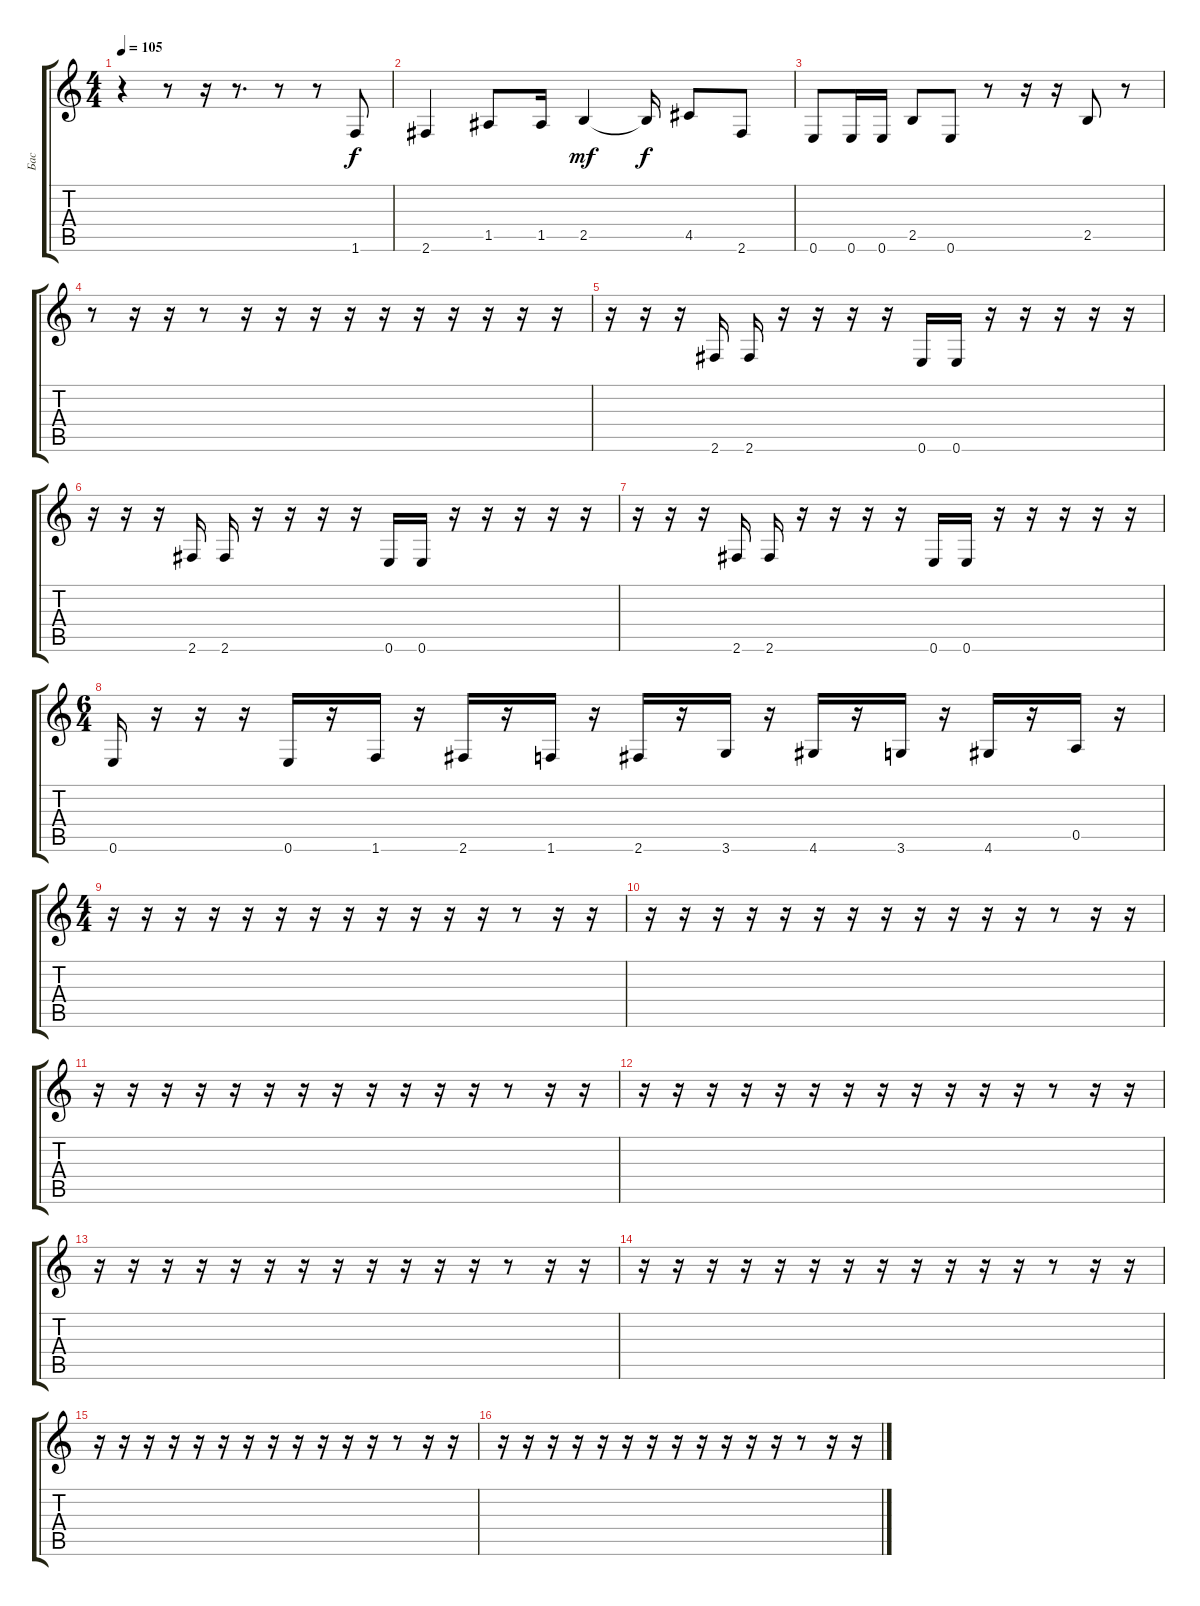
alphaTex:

\track ("Бас" "Бас") {instrument electricbassfinger}
\staff {score tabs}
\tuning (E4 B3 G3 D3 A2 E2) {hide}
\ts (4 4)
\tempo 105
\clef g2
\ks c
r.4{dy f} r.8 r.16 r.8{d} r.8 r.8 1.6.8 |
2.6.4 1.5.8 1.5.16 2.5.4{dy mf} 2.5{t}.16{dy f} 4.5.8 2.6.8 |
0.6.8 0.6.16 0.6.16 2.5.8 0.6.8 r.8 r.16 r.16 2.5.8 r.8 |
r.8 r.16 r.16 r.8 r.16 r.16 r.16 r.16 r.16 r.16 r.16 r.16 r.16 r.16 |
r.16 r.16 r.16 2.6.16 2.6.16 r.16 r.16 r.16 r.16 0.6.16 0.6.16 r.16 r.16 r.16 r.16 r.16 |
r.16 r.16 r.16 2.6.16 2.6.16 r.16 r.16 r.16 r.16 0.6.16 0.6.16 r.16 r.16 r.16 r.16 r.16 |
r.16 r.16 r.16 2.6.16 2.6.16 r.16 r.16 r.16 r.16 0.6.16 0.6.16 r.16 r.16 r.16 r.16 r.16 |
\ts (6 4)
0.6.16 r.16 r.16 r.16 0.6.16 r.16 1.6.16 r.16 2.6.16 r.16 1.6.16 r.16 2.6.16 r.16 3.6.16 r.16 4.6.16 r.16 3.6.16 r.16 4.6.16 r.16 0.5.16 r.16 |
\ts (4 4)
r.16 r.16 r.16 r.16 r.16 r.16 r.16 r.16 r.16 r.16 r.16 r.16 r.8 r.16 r.16 |
r.16 r.16 r.16 r.16 r.16 r.16 r.16 r.16 r.16 r.16 r.16 r.16 r.8 r.16 r.16 |
r.16 r.16 r.16 r.16 r.16 r.16 r.16 r.16 r.16 r.16 r.16 r.16 r.8 r.16 r.16 |
r.16 r.16 r.16 r.16 r.16 r.16 r.16 r.16 r.16 r.16 r.16 r.16 r.8 r.16 r.16 |
r.16 r.16 r.16 r.16 r.16 r.16 r.16 r.16 r.16 r.16 r.16 r.16 r.8 r.16 r.16 |
r.16 r.16 r.16 r.16 r.16 r.16 r.16 r.16 r.16 r.16 r.16 r.16 r.8 r.16 r.16 |
r.16 r.16 r.16 r.16 r.16 r.16 r.16 r.16 r.16 r.16 r.16 r.16 r.8 r.16 r.16 |
r.16 r.16 r.16 r.16 r.16 r.16 r.16 r.16 r.16 r.16 r.16 r.16 r.8 r.16 r.16
